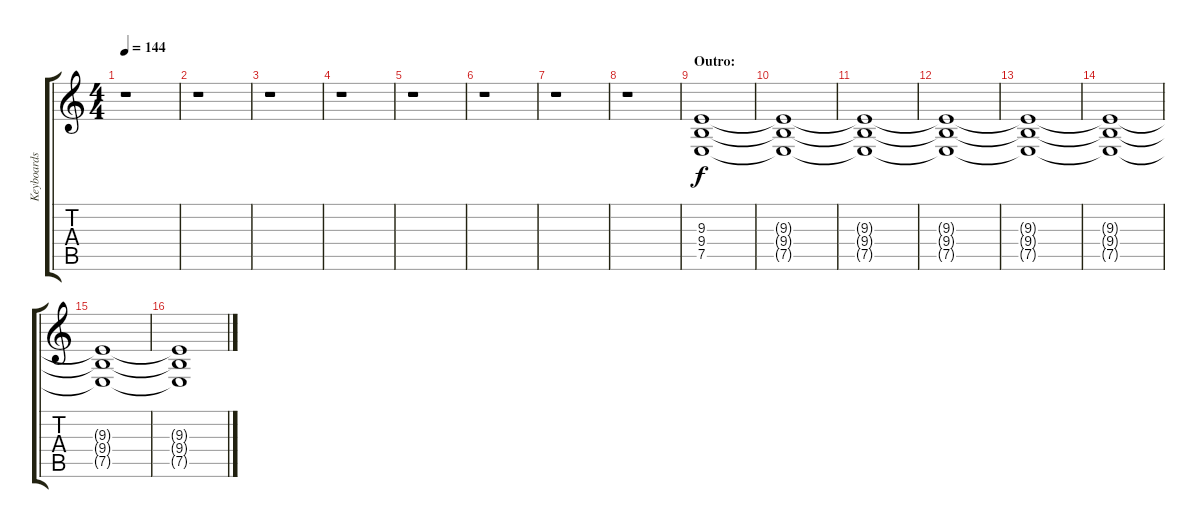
\track ("Keyboards" "Keyboards") {instrument tubularbells}
\staff {score tabs}
\tuning (E4 B3 G3 D3 A2 E2) {hide}
\ts (4 4)
\tempo 144
\clef g2
\ks c
r.1{dy mp} |
r.1 |
r.1 |
r.1 |
r.1 |
r.1 |
r.1 |
r.1 |
\section ("" "Outro:")
(9.3 9.4 7.5).1{dy f volume 10 instrument stringensemble1} |
(9.3{t} 9.4{t} 7.5{t}).1 |
(9.3{t} 9.4{t} 7.5{t}).1 |
(9.3{t} 9.4{t} 7.5{t}).1 |
(9.3{t} 9.4{t} 7.5{t}).1 |
(9.3{t} 9.4{t} 7.5{t}).1 |
(9.3{t} 9.4{t} 7.5{t}).1 |
(9.3{t} 9.4{t} 7.5{t}).1
